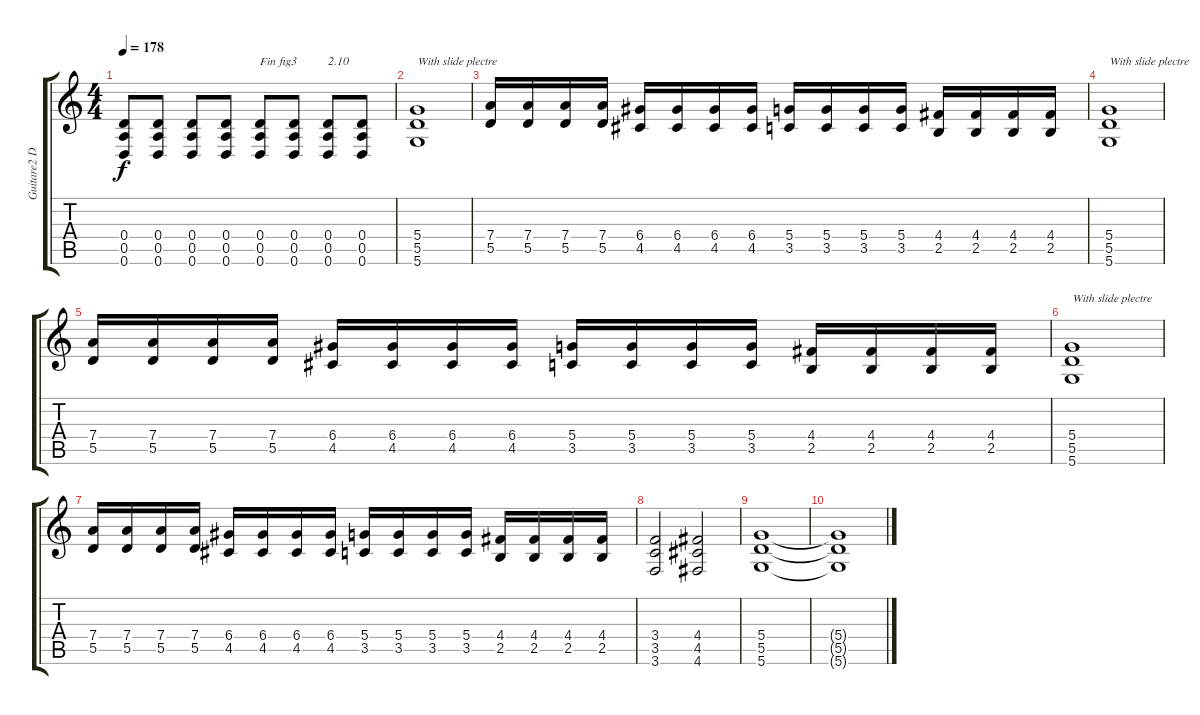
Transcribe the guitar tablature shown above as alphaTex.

\track ("Guitare2 Dr-D" "Guitare2 D") {instrument distortionguitar}
\staff {score tabs}
\tuning (E4 B3 G3 D3 A2 D2) {hide}
\ts (4 4)
\tempo 178
\clef g2
\ks c
(0.4 0.5 0.6).8{dy f} (0.4 0.5 0.6).8 (0.4 0.5 0.6).8 (0.4 0.5 0.6).8 (0.4 0.5 0.6).8{txt "Fin fig3"} (0.4 0.5 0.6).8 (0.4 0.5 0.6).8{txt "2.10"} (0.4 0.5 0.6).8 |
(5.4 5.5 5.6).1{txt "With slide plectre"} |
(7.4 5.5).16 (7.4 5.5).16 (7.4 5.5).16 (7.4 5.5).16 (6.4 4.5).16 (6.4 4.5).16 (6.4 4.5).16 (6.4 4.5).16 (5.4 3.5).16 (5.4 3.5).16 (5.4 3.5).16 (5.4 3.5).16 (4.4 2.5).16 (4.4 2.5).16 (4.4 2.5).16 (4.4 2.5).16 |
(5.4 5.5 5.6).1{txt "With slide plectre"} |
(7.4 5.5).16 (7.4 5.5).16 (7.4 5.5).16 (7.4 5.5).16 (6.4 4.5).16 (6.4 4.5).16 (6.4 4.5).16 (6.4 4.5).16 (5.4 3.5).16 (5.4 3.5).16 (5.4 3.5).16 (5.4 3.5).16 (4.4 2.5).16 (4.4 2.5).16 (4.4 2.5).16 (4.4 2.5).16 |
(5.4 5.5 5.6).1{txt "With slide plectre"} |
(7.4 5.5).16 (7.4 5.5).16 (7.4 5.5).16 (7.4 5.5).16 (6.4 4.5).16 (6.4 4.5).16 (6.4 4.5).16 (6.4 4.5).16 (5.4 3.5).16 (5.4 3.5).16 (5.4 3.5).16 (5.4 3.5).16 (4.4 2.5).16 (4.4 2.5).16 (4.4 2.5).16 (4.4 2.5).16 |
(3.4 3.5 3.6).2 (4.4 4.5 4.6).2 |
(5.4 5.5 5.6).1 |
(5.4{t} 5.5{t} 5.6{t}).1
